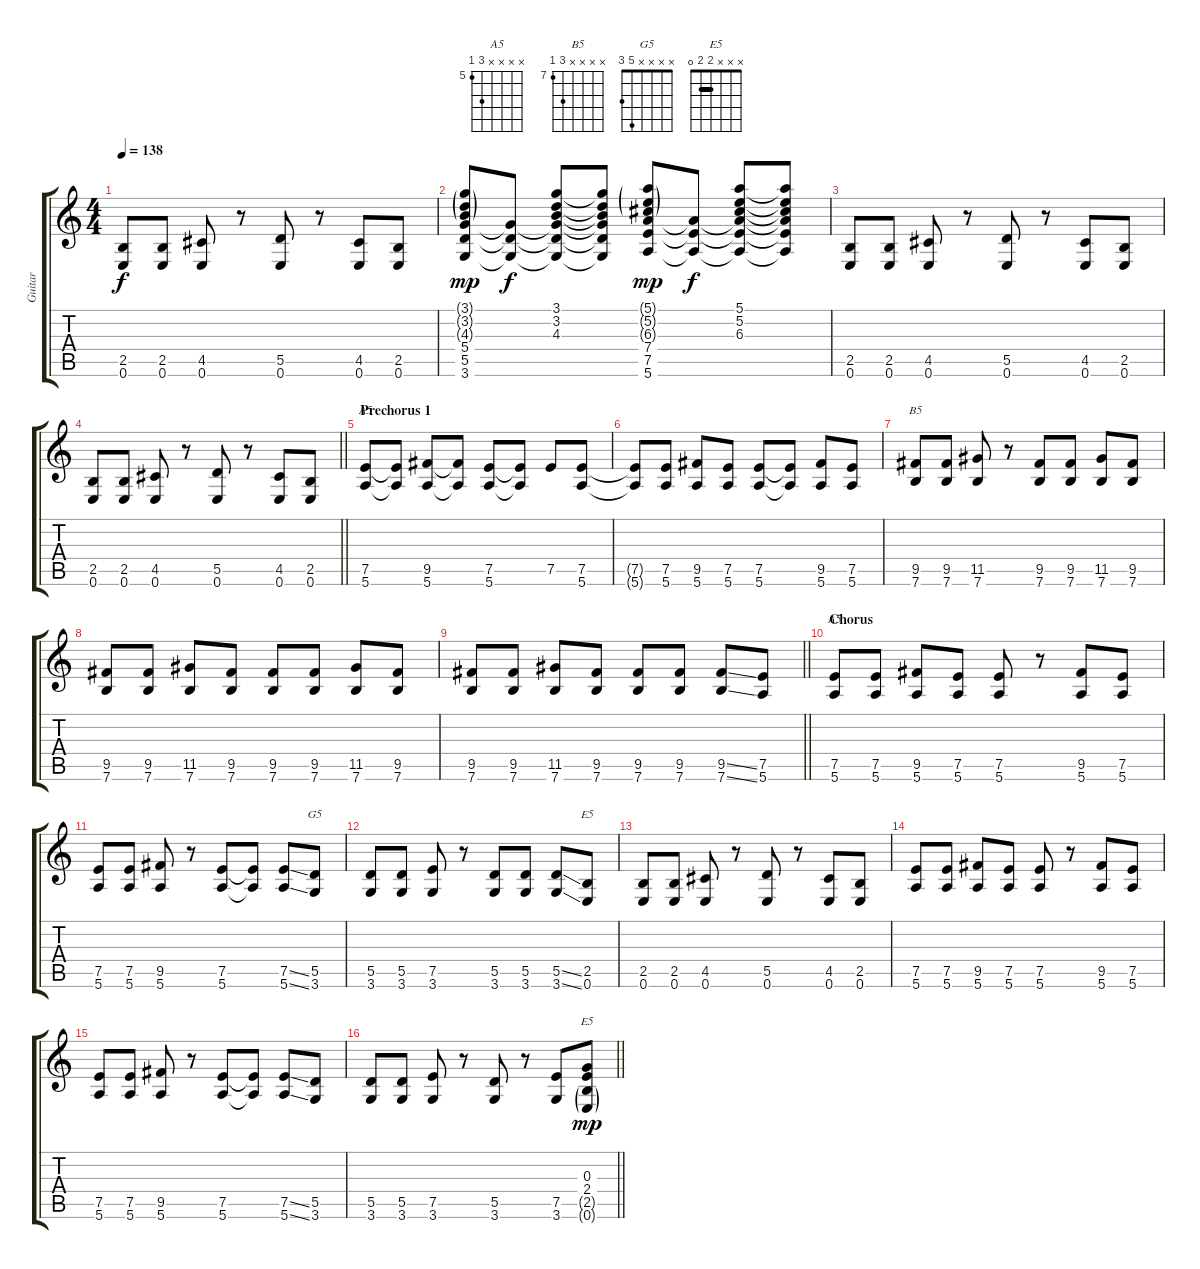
\track ("Guitar" "Guitar") {solo instrument electricguitarclean}
\staff {score tabs}
\tuning (E4 B3 G3 D3 A2 E2) {hide}
\chord ("A5" x x 2 2 0 x) {barre 2}
\chord ("B5" x x x x 9 7) {firstfret 7}
\chord ("A5" x x x x 7 5) {firstfret 5}
\chord ("G5" x x x x 5 3)
\chord ("E5" x x x x 2 0)
\chord ("E5" x x x 2 2 0) {barre 2}
\ts (4 4)
\tempo 138
\clef g2
\ks c
(2.5 0.6).8{dy f} (2.5 0.6).8 (4.5 0.6).8 r.8 (5.5 0.6).8 r.8 (4.5 0.6).8 (2.5 0.6).8 |
(3.1{g} 3.2{g} 4.3{g} 5.4 5.5 3.6).8{dy mp} (5.4{t} 5.5{t} 3.6{t}).8{dy f} (3.1 3.2 4.3 5.4{t} 5.5{t} 3.6{t}).8 (3.1{t} 3.2{t} 4.3{t} 5.4{t} 5.5{t} 3.6{t}).8 (5.1{g} 5.2{g} 6.3{g} 7.4 7.5 5.6).8{dy mp} (7.4{t} 7.5{t} 5.6{t}).8{dy f} (5.1 5.2 6.3 7.4{t} 7.5{t} 5.6{t}).8 (5.1{t} 5.2{t} 6.3{t} 7.4{t} 7.5{t} 5.6{t}).8 |
(2.5 0.6).8 (2.5 0.6).8 (4.5 0.6).8 r.8 (5.5 0.6).8 r.8 (4.5 0.6).8 (2.5 0.6).8 |
\barLineRight lightlight
(2.5 0.6).8 (2.5 0.6).8 (4.5 0.6).8 r.8 (5.5 0.6).8 r.8 (4.5 0.6).8 (2.5 0.6).8 |
\section ("" "Prechorus 1")
(7.5 5.6).8{ch "A5"} (7.5{t} 5.6{t}).8 (9.5 5.6).8 (9.5{t} 5.6{t}).8 (7.5 5.6).8 (7.5{t} 5.6{t}).8 7.5.8 (7.5 5.6).8 |
(7.5{t} 5.6{t}).8 (7.5 5.6).8 (9.5 5.6).8 (7.5 5.6).8 (7.5 5.6).8 (7.5{t} 5.6{t}).8 (9.5 5.6).8 (7.5 5.6).8 |
(9.5 7.6).8{ch "B5"} (9.5 7.6).8 (11.5 7.6).8 r.8 (9.5 7.6).8 (9.5 7.6).8 (11.5 7.6).8 (9.5 7.6).8 |
(9.5 7.6).8 (9.5 7.6).8 (11.5 7.6).8 (9.5 7.6).8 (9.5 7.6).8 (9.5 7.6).8 (11.5 7.6).8 (9.5 7.6).8 |
\barLineRight lightlight
(9.5 7.6).8 (9.5 7.6).8 (11.5 7.6).8 (9.5 7.6).8 (9.5 7.6).8 (9.5 7.6).8 (9.5{ss} 7.6{ss}).8 (7.5 5.6).8 |
\section ("" "Chorus")
(7.5 5.6).8{ch "A5"} (7.5 5.6).8 (9.5 5.6).8 (7.5 5.6).8 (7.5 5.6).8 r.8 (9.5 5.6).8 (7.5 5.6).8 |
(7.5 5.6).8 (7.5 5.6).8 (9.5 5.6).8 r.8 (7.5 5.6).8 (7.5{t} 5.6{t}).8 (7.5{ss} 5.6{ss}).8 (5.5 3.6).8{ch "G5"} |
(5.5 3.6).8 (5.5 3.6).8 (7.5 3.6).8 r.8 (5.5 3.6).8 (5.5 3.6).8 (5.5{ss} 3.6{ss}).8 (2.5 0.6).8{ch "E5"} |
(2.5 0.6).8 (2.5 0.6).8 (4.5 0.6).8 r.8 (5.5 0.6).8 r.8 (4.5 0.6).8 (2.5 0.6).8 |
(7.5 5.6).8 (7.5 5.6).8 (9.5 5.6).8 (7.5 5.6).8 (7.5 5.6).8 r.8 (9.5 5.6).8 (7.5 5.6).8 |
(7.5 5.6).8 (7.5 5.6).8 (9.5 5.6).8 r.8 (7.5 5.6).8 (7.5{t} 5.6{t}).8 (7.5{ss} 5.6{ss}).8 (5.5 3.6).8 |
\barLineRight lightlight
(5.5 3.6).8 (5.5 3.6).8 (7.5 3.6).8 r.8 (5.5 3.6).8 r.8 (7.5 3.6).8 (0.3{h} 2.4{h} 2.5{g} 0.6{g}).8{ch "E5" dy mp}
